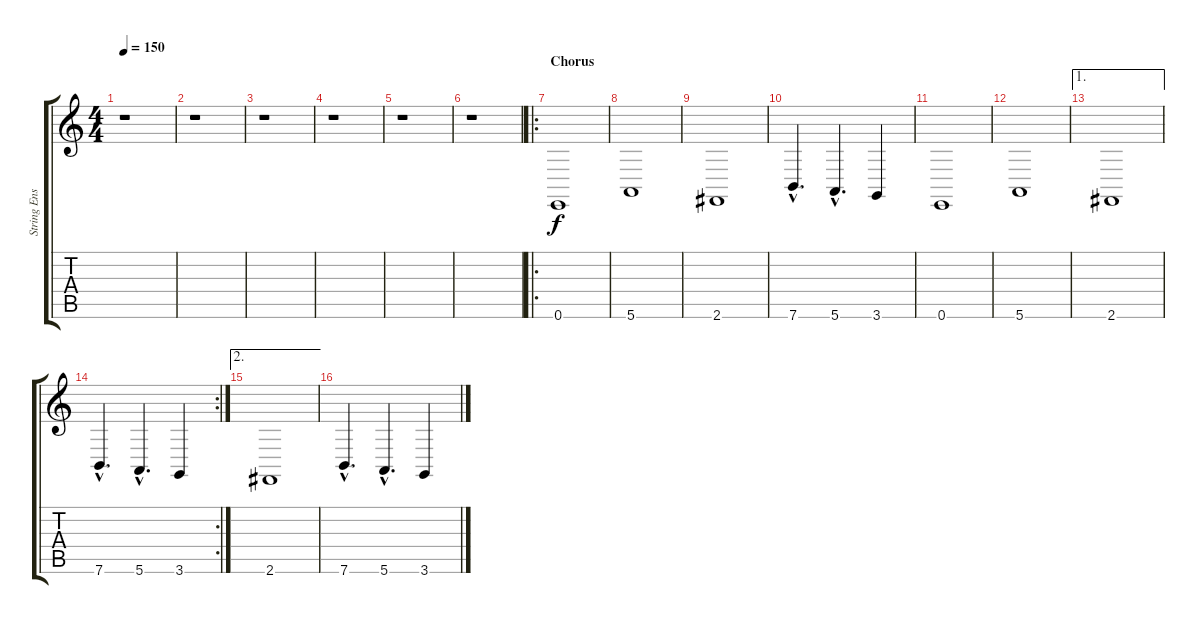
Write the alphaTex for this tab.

\track ("String Ensemble V" "String Ens") {instrument stringensemble1}
\staff {score tabs}
\tuning (E4 B3 G3 D3 A2 E2) {hide}
\ts (4 4)
\tempo 150
\clef g2
\ks c
r.1{dy f} |
r.1 |
r.1 |
r.1 |
r.1 |
r.1 |
\ro
\section ("" "Chorus")
0.6.1 |
5.6.1 |
2.6.1 |
7.6{hac}.4{d} 5.6{hac}.4{d} 3.6.4 |
0.6.1 |
5.6.1 |
\ae 1
2.6.1 |
\rc 2
7.6{hac}.4{d} 5.6{hac}.4{d} 3.6.4 |
\ae 2
2.6.1 |
7.6{hac}.4{d} 5.6{hac}.4{d} 3.6.4
